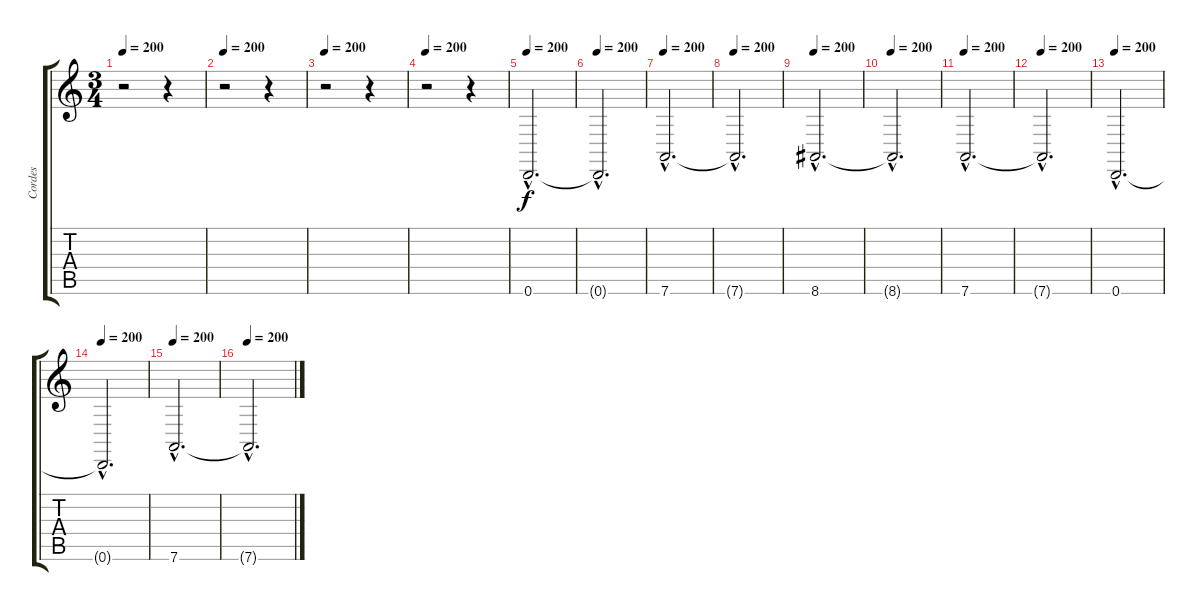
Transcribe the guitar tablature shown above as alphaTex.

\track ("Cordes" "Cordes") {instrument stringensemble1}
\staff {score tabs}
\tuning (E4 B3 G3 D3 A2 D2) {hide}
\ts (3 4)
\tempo 200
\clef g2
\ks c
r.2{dy mp} r.4 |
\tempo 200
r.2 r.4 |
\tempo 200
r.2 r.4 |
\tempo 200
r.2 r.4 |
\tempo 200
0.6{hac}.2{d dy f volume 10 instrument stringensemble1} |
\tempo 200
0.6{hac t}.2{d} |
\tempo 200
7.6{hac}.2{d} |
\tempo 200
7.6{hac t}.2{d} |
\tempo 200
8.6{hac}.2{d} |
\tempo 200
8.6{hac t}.2{d} |
\tempo 200
7.6{hac}.2{d} |
\tempo 200
7.6{hac t}.2{d} |
\tempo 200
0.6{hac}.2{d} |
\tempo 200
0.6{hac t}.2{d} |
\tempo 200
7.6{hac}.2{d} |
\tempo 200
7.6{hac t}.2{d}
